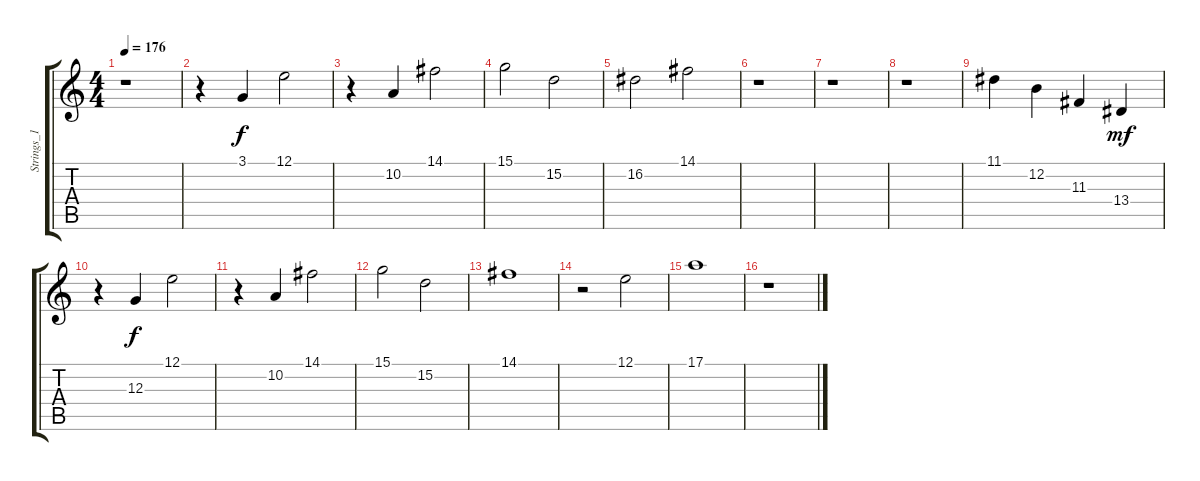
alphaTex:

\track ("Strings_1" "Strings_1") {instrument stringensemble1}
\staff {score tabs}
\tuning (E4 B3 G3 D3 A2 E2) {hide}
\ts (4 4)
\tempo 176
\clef g2
\ks c
r.1{dy mf} |
r.4 3.1.4{dy f} 12.1.2 |
r.4 10.2.4 14.1.2 |
15.1.2 15.2.2 |
16.2.2 14.1.2 |
r.1 |
r.1 |
r.1 |
11.1.4 12.2.4 11.3.4 13.4.4{dy mf} |
r.4 12.3.4{dy f} 12.1.2 |
r.4 10.2.4 14.1.2 |
15.1.2 15.2.2 |
14.1.1 |
r.2 12.1.2 |
17.1.1 |
r.1
